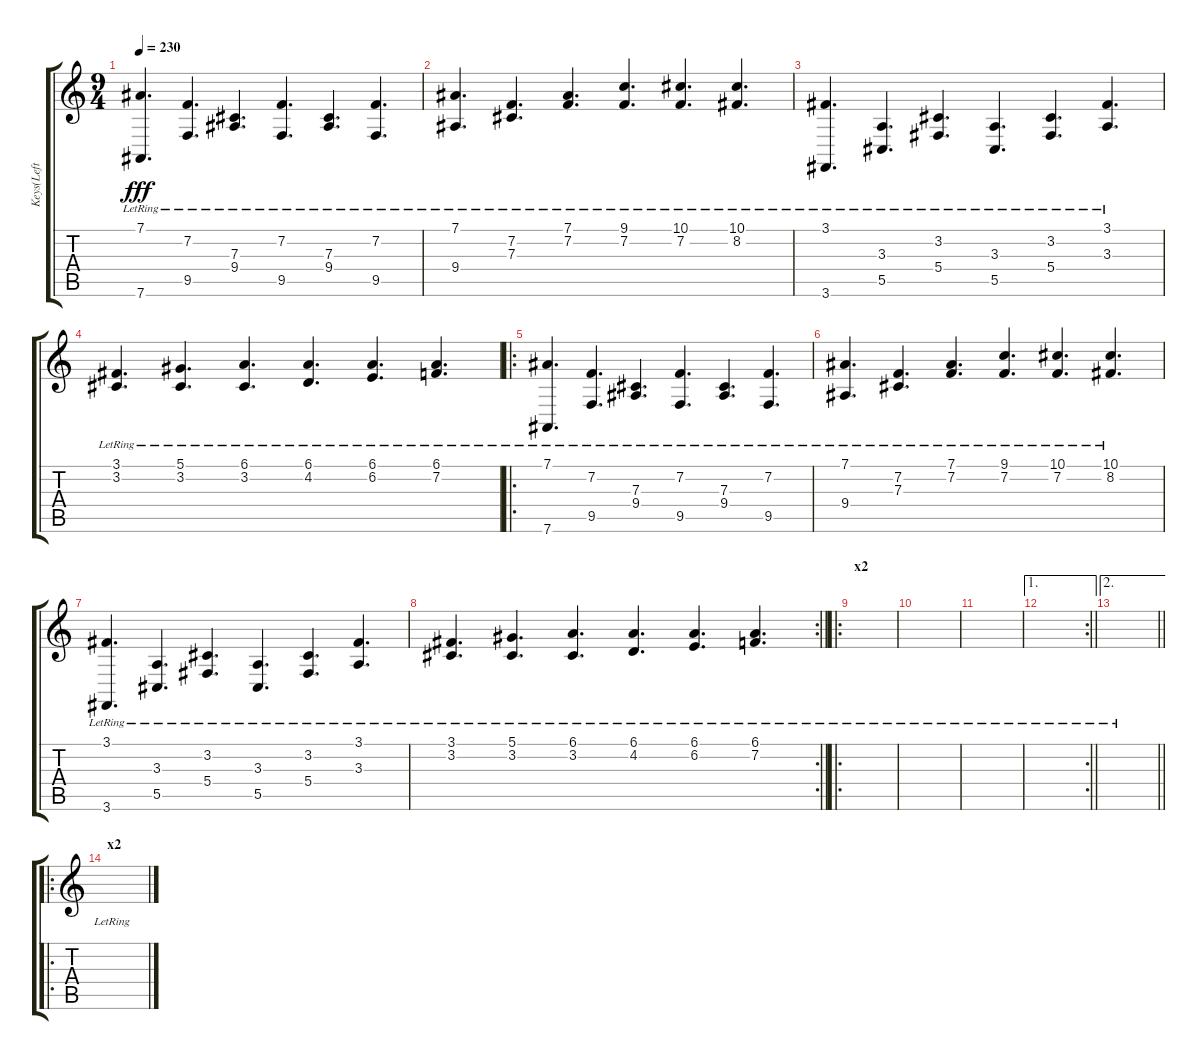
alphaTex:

\track ("Keys(Left hand)" "Keys(Left ") {instrument acousticgrandpiano}
\staff {score tabs}
\tuning (Eb4 Bb3 Gb3 Db3 Ab2 Eb2) {hide}
\ts (9 4)
\tempo 230
\clef g2
\ks c
(7.1{lr} 7.6{lr}).4{d dy fff instrument acousticguitarnylon} (7.2{lr} 9.5{lr}).4{d} (7.3{lr} 9.4{lr}).4{d} (7.2{lr} 9.5{lr}).4{d} (7.3{lr} 9.4{lr}).4{d} (7.2{lr} 9.5{lr}).4{d} |
(7.1{lr} 9.4{lr}).4{d} (7.2{lr} 7.3{lr}).4{d} (7.1{lr} 7.2{lr}).4{d} (9.1{lr} 7.2{lr}).4{d} (10.1{lr} 7.2{lr}).4{d} (10.1{lr} 8.2{lr}).4{d} |
(3.1{lr} 3.6{lr}).4{d} (3.3{lr} 5.5{lr}).4{d} (3.2{lr} 5.4{lr}).4{d} (3.3{lr} 5.5{lr}).4{d} (3.2{lr} 5.4{lr}).4{d} (3.1{lr} 3.3{lr}).4{d} |
(3.1{lr} 3.2{lr}).4{d} (5.1{lr} 3.2{lr}).4{d} (6.1{lr} 3.2{lr}).4{d} (6.1{lr} 4.2{lr}).4{d} (6.1{lr} 6.2{lr}).4{d} (6.1{lr} 7.2{lr}).4{d} |
\ro
(7.1{lr} 7.6{lr}).4{d instrument acousticguitarnylon} (7.2{lr} 9.5{lr}).4{d} (7.3{lr} 9.4{lr}).4{d} (7.2{lr} 9.5{lr}).4{d} (7.3{lr} 9.4{lr}).4{d} (7.2{lr} 9.5{lr}).4{d} |
(7.1{lr} 9.4{lr}).4{d} (7.2{lr} 7.3{lr}).4{d} (7.1{lr} 7.2{lr}).4{d} (9.1{lr} 7.2{lr}).4{d} (10.1{lr} 7.2{lr}).4{d} (10.1{lr} 8.2{lr}).4{d} |
(3.1{lr} 3.6{lr}).4{d} (3.3{lr} 5.5{lr}).4{d} (3.2{lr} 5.4{lr}).4{d} (3.3{lr} 5.5{lr}).4{d} (3.2{lr} 5.4{lr}).4{d} (3.1{lr} 3.3{lr}).4{d} |
\rc 2
\barLineRight lightlight
(3.1{lr} 3.2{lr}).4{d} (5.1{lr} 3.2{lr}).4{d} (6.1{lr} 3.2{lr}).4{d} (6.1{lr} 4.2{lr}).4{d} (6.1{lr} 6.2{lr}).4{d} (6.1{lr} 7.2{lr}).4{d} |
\ro
\section ("" "x2")
|
|
|
\ae 1
\rc 2
\barLineRight lightlight
|
\ae 2
\section ("" "")
\barLineRight lightlight
|
\ro
\section ("" "x2")
